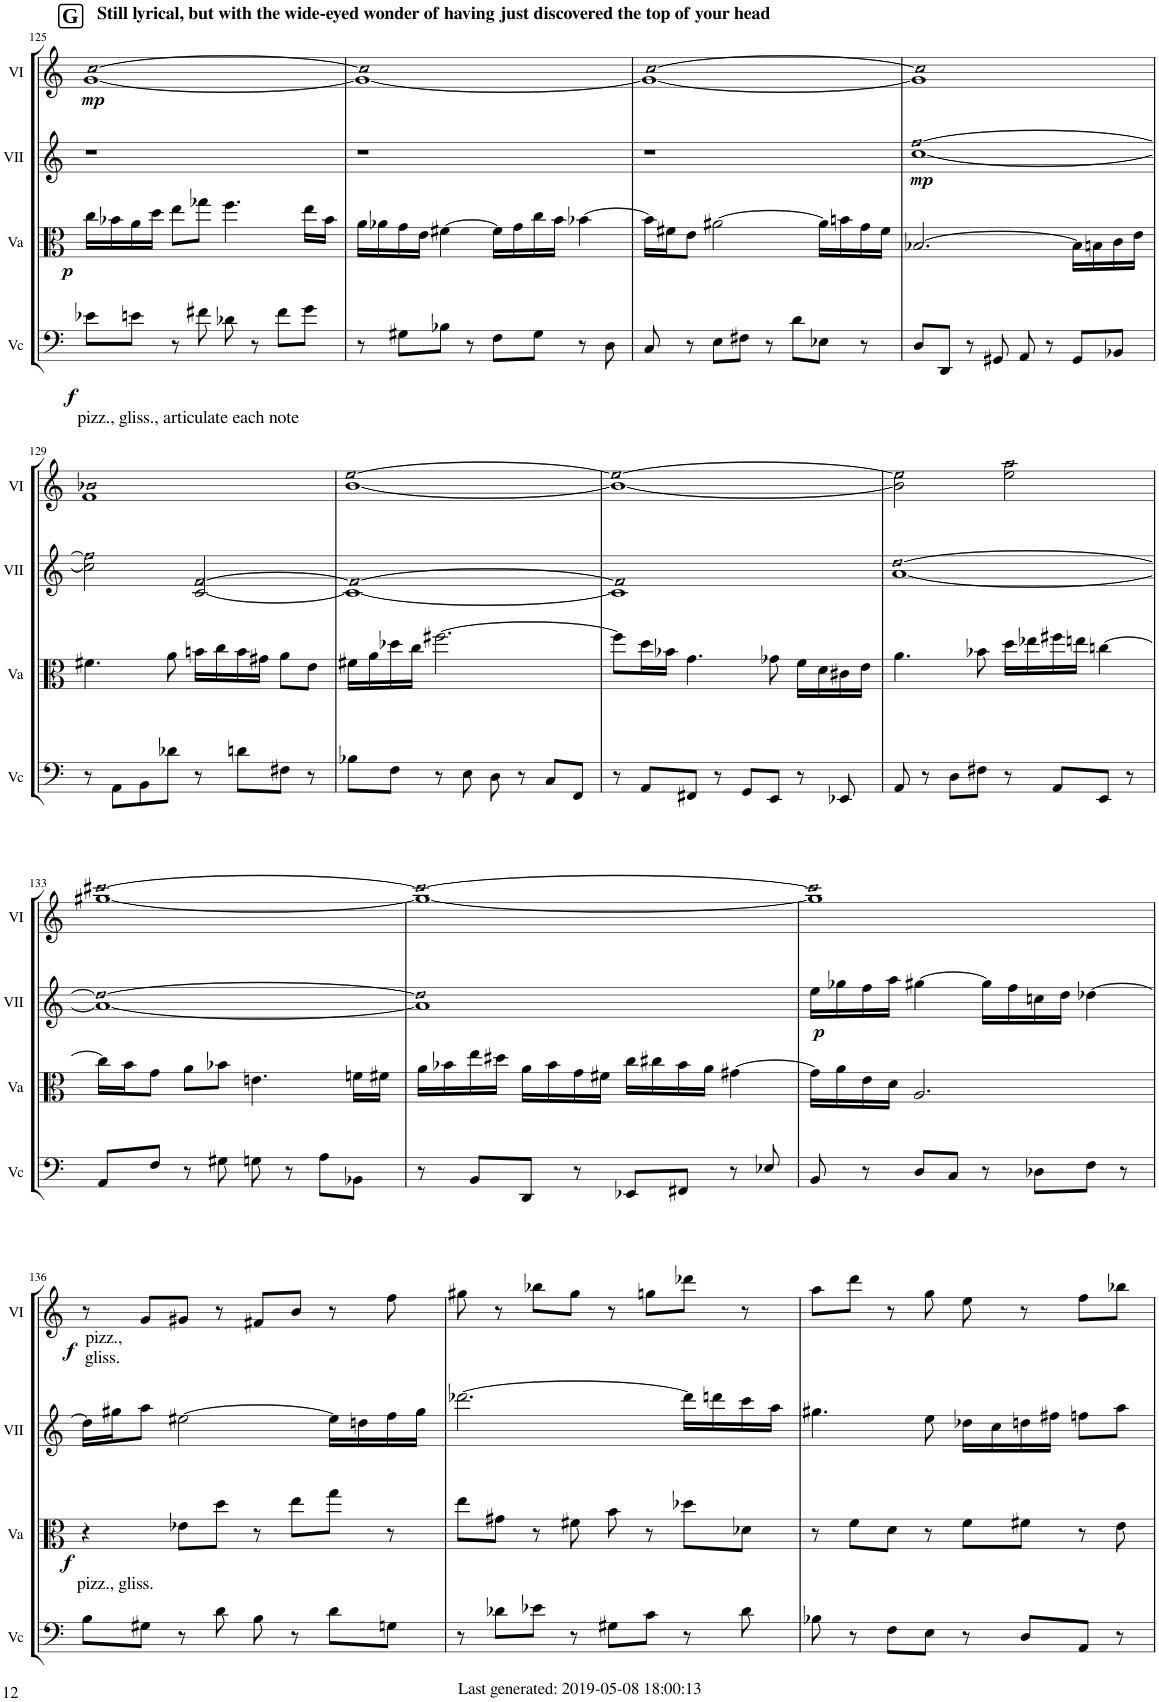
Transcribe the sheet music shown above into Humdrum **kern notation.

**kern	**dynam	**kern	**dynam	**kern	**dynam	**kern	**dynam
*part4	*part4	*part3	*part3	*part2	*part2	*part1	*part1
*staff4	*staff4	*staff3	*staff3	*staff2	*staff2	*staff1	*staff1
*I"Vc	*	*I"Va	*	*I"VII	*	*I"VI	*
*I'Vc	*	*I'Va	*	*I'VII	*	*I'VI	*
!!LO:PB:g=z
*clefF4	*	*clefC3	*	*clefG2	*	*clefG2	*
*k[]	*	*k[]	*	*k[]	*	*k[]	*
*M4/4	*	*M4/4	*	*M4/4	*	*M4/4	*
!!LO:REH:place=s1:a:B:cj:fs=14.284:t=G
=125	=125	=125	=125	=125	=125	=125	=125
!	!	!	!	!	!	!LO:TX:a:B:t=Still lyrical, but with the wide-eyed wonder of having just discovered the top of your head	!
!LO:TX:b:t=pizz., gliss., articulate each note	!	!	!	!	!	!	!
!	!LO:DY:b	!	!LO:DY:b	!	!	!LO:N:n=2:head=open	!LO:DY:b
8e-X\L	f	16cc\LL	p	1r	.	[1g [1cc	mp
.	.	16b-X\	.	.	.	.	.
8en\J	.	16a\	.	.	.	.	.
.	.	16dd\JJ	.	.	.	.	.
8r	.	8ee\L	.	.	.	.	.
8f#X\	.	8gg-X\J	.	.	.	.	.
8d-X\	.	4.ff\	.	.	.	.	.
8r	.	.	.	.	.	.	.
8f#\L	.	.	.	.	.	.	.
8g\J	.	16ee\LL	.	.	.	.	.
.	.	16b-\JJ	.	.	.	.	.
=126	=126	=126	=126	=126	=126	=126	=126
!	!	!	!	!	!	!LO:N:n=2:head=open	!
8r	.	16a\LL	.	1r	.	1g_ 1cc]	.
.	.	16a-X\	.	.	.	.	.
8G#X\L	.	16g\	.	.	.	.	.
.	.	16e\JJ	.	.	.	.	.
8B-X\J	.	[4f#X\	.	.	.	.	.
8r	.	.	.	.	.	.	.
8F\L	.	16f#\LL]	.	.	.	.	.
.	.	16g\	.	.	.	.	.
8G#\J	.	16cc\	.	.	.	.	.
.	.	16b\JJ	.	.	.	.	.
8r	.	[4b-X\	.	.	.	.	.
8D\	.	.	.	.	.	.	.
=127	=127	=127	=127	=127	=127	=127	=127
!	!	!	!	!	!	!LO:N:n=2:head=open	!
8C/	.	16b-\LL]	.	1r	.	1g_ [1cc	.
.	.	16f#X\J	.	.	.	.	.
8r	.	8e\J	.	.	.	.	.
8E\L	.	[2a#X\	.	.	.	.	.
8F#X\J	.	.	.	.	.	.	.
8r	.	.	.	.	.	.	.
8d\L	.	.	.	.	.	.	.
8E-X\J	.	16a#\LL]	.	.	.	.	.
.	.	16bn\	.	.	.	.	.
8r	.	16g\	.	.	.	.	.
.	.	16f#\JJ	.	.	.	.	.
=128	=128	=128	=128	=128	=128	=128	=128
!	!	!	!	!LO:N:n=2:head=open	!LO:DY:b	!LO:N:n=2:head=open	!
8D/L	.	[2.B-X/	.	[1cc [1ff	mp	1g] 1cc]	.
8DD/J	.	.	.	.	.	.	.
8r	.	.	.	.	.	.	.
8GG#X/	.	.	.	.	.	.	.
8AA/	.	.	.	.	.	.	.
8r	.	.	.	.	.	.	.
8GG#/L	.	16B-\LL]	.	.	.	.	.
.	.	16Bn\	.	.	.	.	.
8BB-X/J	.	16c\	.	.	.	.	.
.	.	16e\JJ	.	.	.	.	.
!!LO:LB:g=z
=129	=129	=129	=129	=129	=129	=129	=129
!	!	!	!	!LO:N:n=2:head=open	!	!LO:N:n=2:head=open	!
8r	.	4.f#X\	.	2cc\] 2ff\]	.	1f 1b-X	.
8AA\L	.	.	.	.	.	.	.
8BB\	.	.	.	.	.	.	.
8d-X\J	.	8a\	.	.	.	.	.
!	!	!	!	!LO:N:n=2:head=open	!	!	!
8r	.	16bn\LL	.	[2c/ [2f/	.	.	.
.	.	16cc\	.	.	.	.	.
8dn\L	.	16b\	.	.	.	.	.
.	.	16g#X\JJ	.	.	.	.	.
8F#X\J	.	8a\L	.	.	.	.	.
8r	.	8e\J	.	.	.	.	.
=130	=130	=130	=130	=130	=130	=130	=130
!	!	!	!	!LO:N:n=2:head=open	!	!LO:N:n=2:head=open	!
8B-X\L	.	16f#X\LL	.	1c_ 1f_	.	[1b [1ee	.
.	.	16a\	.	.	.	.	.
8F\J	.	16dd-X\	.	.	.	.	.
.	.	16cc\JJ	.	.	.	.	.
8r	.	[2.ff#X\	.	.	.	.	.
8E\	.	.	.	.	.	.	.
8D\	.	.	.	.	.	.	.
8r	.	.	.	.	.	.	.
8C/L	.	.	.	.	.	.	.
8FF/J	.	.	.	.	.	.	.
=131	=131	=131	=131	=131	=131	=131	=131
!	!	!	!	!LO:N:n=2:head=open	!	!LO:N:n=2:head=open	!
8r	.	8ff#\L]	.	1c] 1f]	.	1b_ 1ee_	.
8AA/L	.	16dd\L	.	.	.	.	.
.	.	16b-X\JJ	.	.	.	.	.
8FF#X/J	.	4.g\	.	.	.	.	.
8r	.	.	.	.	.	.	.
8GG/L	.	.	.	.	.	.	.
8EE/J	.	8g-X\	.	.	.	.	.
8r	.	16f\LL	.	.	.	.	.
.	.	16d\	.	.	.	.	.
8EE-X/	.	16c#X\	.	.	.	.	.
.	.	16e\JJ	.	.	.	.	.
=132	=132	=132	=132	=132	=132	=132	=132
!	!	!	!	!LO:N:n=2:head=open	!	!LO:N:n=2:head=open	!
8AA/	.	4.a\	.	[1a [1dd	.	2b\] 2ee\]	.
8r	.	.	.	.	.	.	.
8D\L	.	.	.	.	.	.	.
8F#X\J	.	8b-X\	.	.	.	.	.
!	!	!	!	!	!	!LO:N:n=2:head=open	!
8r	.	16dd\LL	.	.	.	2ee\ 2aa\	.
.	.	16ee-X\	.	.	.	.	.
8AA/L	.	16ff#X\	.	.	.	.	.
.	.	16een\JJ	.	.	.	.	.
8EE/J	.	[4ccn\	.	.	.	.	.
8r	.	.	.	.	.	.	.
!!LO:LB:g=z
=133	=133	=133	=133	=133	=133	=133	=133
!	!	!	!	!LO:N:n=2:head=open	!	!LO:N:n=2:head=open	!
8AA/L	.	16cc\LL]	.	1a_ 1dd_	.	[1gg#X [1ccc#X	.
.	.	16b\J	.	.	.	.	.
8F/J	.	8g\J	.	.	.	.	.
8r	.	8a\L	.	.	.	.	.
8G#X\	.	8b-X\J	.	.	.	.	.
8Gn\	.	4.en\	.	.	.	.	.
8r	.	.	.	.	.	.	.
8A\L	.	.	.	.	.	.	.
8BB-X\J	.	16fn\LL	.	.	.	.	.
.	.	16f#X\JJ	.	.	.	.	.
=134	=134	=134	=134	=134	=134	=134	=134
!	!	!	!	!LO:N:n=2:head=open	!	!LO:N:n=2:head=open	!
8r	.	16a\LL	.	1a] 1dd]	.	1gg#_ 1ccc#_	.
.	.	16b-X\	.	.	.	.	.
8BB/L	.	16ee\	.	.	.	.	.
.	.	16dd#X\JJ	.	.	.	.	.
8DD/J	.	16a\LL	.	.	.	.	.
.	.	16b-\	.	.	.	.	.
8r	.	16g\	.	.	.	.	.
.	.	16f#X\JJ	.	.	.	.	.
8EE-X/L	.	16cc\LL	.	.	.	.	.
.	.	16cc#X\	.	.	.	.	.
8FF#X/J	.	16b-\	.	.	.	.	.
.	.	16a\JJ	.	.	.	.	.
8r	.	[4g#X\	.	.	.	.	.
8E-X/	.	.	.	.	.	.	.
=135	=135	=135	=135	=135	=135	=135	=135
!	!	!	!	!	!LO:DY:b	!LO:N:n=2:head=open	!
8BB/	.	16g#\LL]	.	16ee\LL	p	1gg#] 1ccc#]	.
.	.	16a\	.	16gg-X\	.	.	.
8r	.	16e\	.	16ff\	.	.	.
.	.	16d\JJ	.	16aa\JJ	.	.	.
8D/L	.	2.A/	.	[4gg#X\	.	.	.
8C/J	.	.	.	.	.	.	.
8r	.	.	.	16gg#\LL]	.	.	.
.	.	.	.	16ff\	.	.	.
8D-X\L	.	.	.	16ccn\	.	.	.
.	.	.	.	16dd\JJ	.	.	.
8F\J	.	.	.	[4dd-X\	.	.	.
8r	.	.	.	.	.	.	.
!!LO:LB:g=z
=136	=136	=136	=136	=136	=136	=136	=136
!	!	!	!LO:DY:b	!	!	!	!LO:DY:b
8B\L	.	4r	f	16dd-\LL]	.	8r	f
.	.	.	.	16gg#X\J	.	.	.
!	!	!	!	!	!	!LO:TX:b:t=pizz.,	!
!	!	!	!	!	!	!LO:TX:b:t=gliss.	!
8G#X\J	.	.	.	8aa\J	.	8g/L	.
!	!	!LO:TX:b:t=pizz., gliss.	!	!	!	!	!
8r	.	8e-X\L	.	[2ee#X\	.	8g#X/J	.
8d\	.	8dd\J	.	.	.	8r	.
8B\	.	8r	.	.	.	8f#X/L	.
8r	.	8ee\L	.	.	.	8b/J	.
8d\L	.	8gg\J	.	16ee#\LL]	.	8r	.
.	.	.	.	16ddn\	.	.	.
8Gn\J	.	8r	.	16ff\	.	8ff\	.
.	.	.	.	16gg#\JJ	.	.	.
=137	=137	=137	=137	=137	=137	=137	=137
8r	.	8ee\L	.	[2.ddd-X\	.	8gg#X\	.
8d-X\L	.	8g#X\J	.	.	.	8r	.
8e-X\J	.	8r	.	.	.	8bb-X\L	.
8r	.	8f#X\	.	.	.	8gg#\J	.
8G#X\L	.	8b\	.	.	.	8r	.
8c\J	.	8r	.	.	.	8ggn\L	.
8r	.	8dd-X\L	.	16ddd-\LL]	.	8ddd-X\J	.
.	.	.	.	16dddn\	.	.	.
8d-\	.	8d-X\J	.	16ccc\	.	8r	.
.	.	.	.	16aa\JJ	.	.	.
=138	=138	=138	=138	=138	=138	=138	=138
8B-X\	.	8r	.	4.gg#X\	.	8aa\L	.
8r	.	8f\L	.	.	.	8ddd\J	.
8F\L	.	8d\J	.	.	.	8r	.
8E\J	.	8r	.	8ee\	.	8gg\	.
8r	.	8f\L	.	16dd-X\LL	.	8ee\	.
.	.	.	.	16cc\	.	.	.
8D/L	.	8f#X\J	.	16ddn\	.	8r	.
.	.	.	.	16ff#X\JJ	.	.	.
8AA/J	.	8r	.	8ffn\L	.	8ff\L	.
8r	.	8e\	.	8aa\J	.	8bb-X\J	.
=	=	=	=	=	=	=	=
*-	*-	*-	*-	*-	*-	*-	*-
